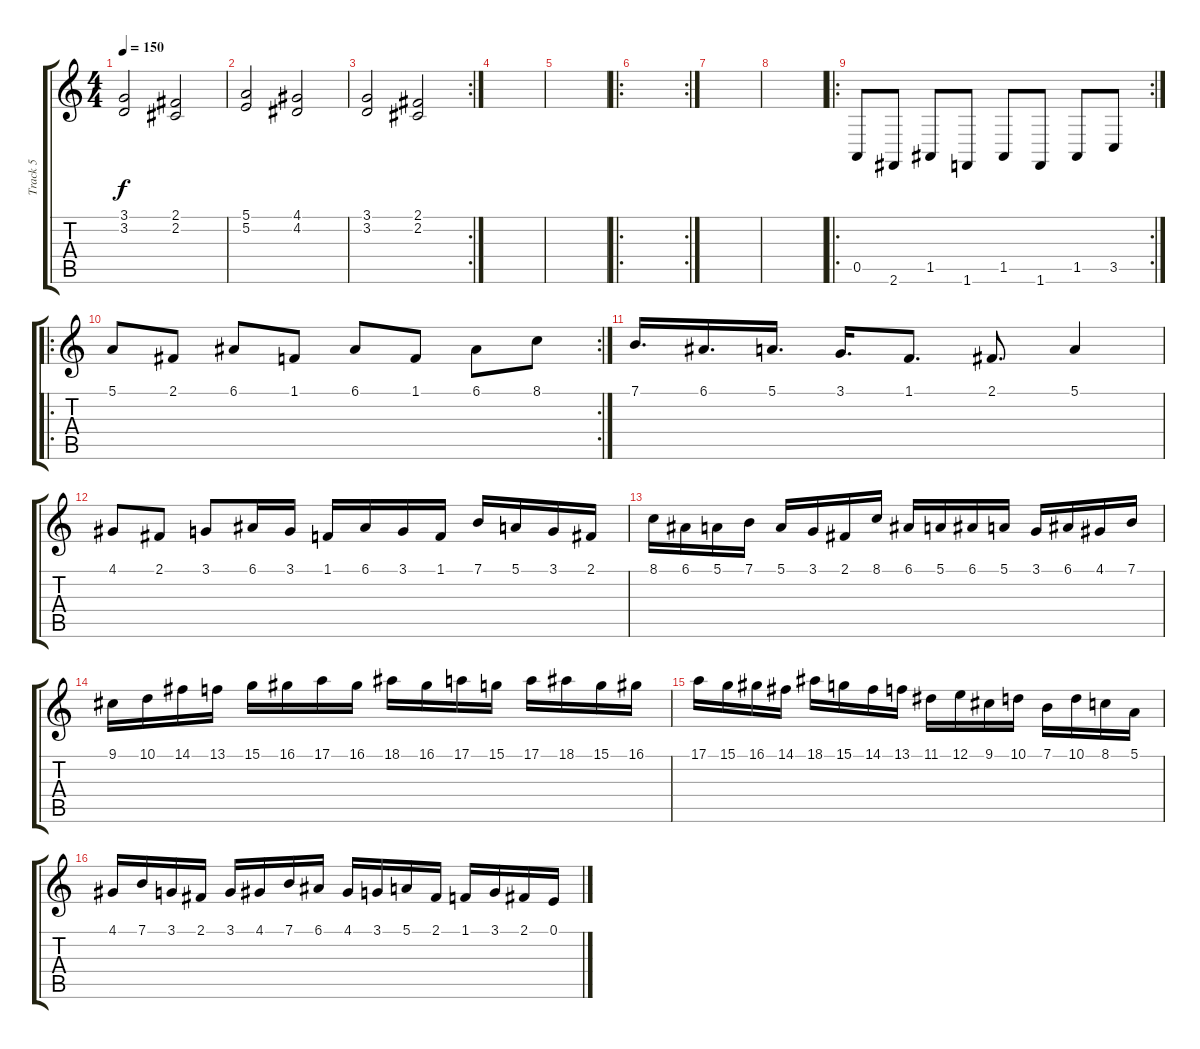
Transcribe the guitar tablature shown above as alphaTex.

\track ("Track 5" "Track 5") {instrument harpsichord}
\staff {score tabs}
\tuning (E4 B3 G3 D3 A2 E2) {hide}
\ts (4 4)
\tempo 150
\clef g2
\ks c
(3.1 3.2).2{dy f} (2.1 2.2).2 |
(5.1 5.2).2 (4.1 4.2).2 |
\rc 2
(3.1 3.2).2 (2.1 2.2).2 |
|
|
\ro
\rc 2
|
|
|
\ro
\rc 2
0.5.8{instrument harpsichord} 2.6.8 1.5.8 1.6.8 1.5.8 1.6.8 1.5.8 3.5.8 |
\ro
\rc 2
5.1.8 2.1.8 6.1.8 1.1.8 6.1.8 1.1.8 6.1.8 8.1.8 |
7.1.16{d} 6.1.16{d} 5.1.16{d} 3.1.16{d} 1.1.8{d} 2.1.8{d} 5.1.4 |
4.1.8 2.1.8 3.1.8 6.1.16 3.1.16 1.1.16 6.1.16 3.1.16 1.1.16 7.1.16 5.1.16 3.1.16 2.1.16 |
8.1.16 6.1.16 5.1.16 7.1.16 5.1.16 3.1.16 2.1.16 8.1.16 6.1.16 5.1.16 6.1.16 5.1.16 3.1.16 6.1.16 4.1.16 7.1.16 |
9.1.16 10.1.16 14.1.16 13.1.16 15.1.16 16.1.16 17.1.16 16.1.16 18.1.16 16.1.16 17.1.16 15.1.16 17.1.16 18.1.16 15.1.16 16.1.16 |
17.1.16 15.1.16 16.1.16 14.1.16 18.1.16 15.1.16 14.1.16 13.1.16 11.1.16 12.1.16 9.1.16 10.1.16 7.1.16 10.1.16 8.1.16 5.1.16 |
4.1.16 7.1.16 3.1.16 2.1.16 3.1.16 4.1.16 7.1.16 6.1.16 4.1.16 3.1.16 5.1.16 2.1.16 1.1.16 3.1.16 2.1.16 0.1.16
